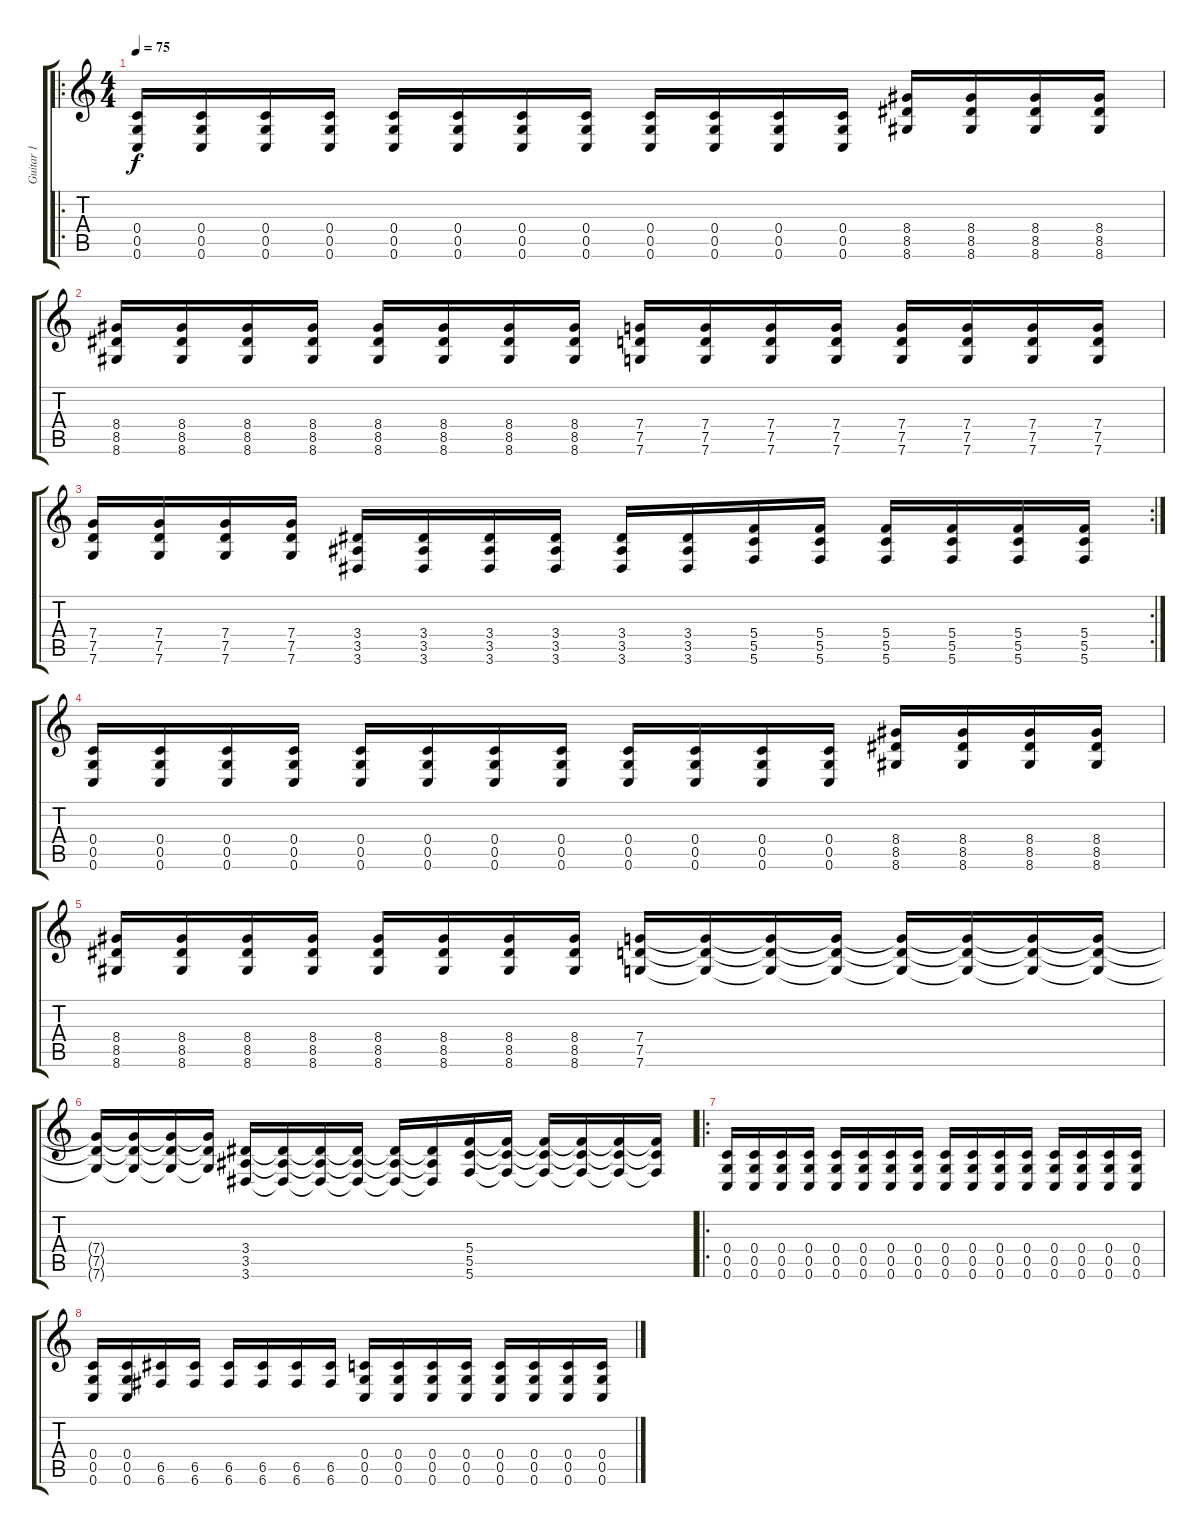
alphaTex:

\track ("Guitar 1" "Guitar 1") {instrument distortionguitar}
\staff {score tabs}
\tuning (D4 A3 F3 C3 G2 C2) {hide}
\ro
\ts (4 4)
\tempo 75
\clef g2
\ks c
(0.4 0.5 0.6).16{dy f} (0.4 0.5 0.6).16 (0.4 0.5 0.6).16 (0.4 0.5 0.6).16 (0.4 0.5 0.6).16 (0.4 0.5 0.6).16 (0.4 0.5 0.6).16 (0.4 0.5 0.6).16 (0.4 0.5 0.6).16 (0.4 0.5 0.6).16 (0.4 0.5 0.6).16 (0.4 0.5 0.6).16 (8.4 8.5 8.6).16 (8.4 8.5 8.6).16 (8.4 8.5 8.6).16 (8.4 8.5 8.6).16 |
(8.4 8.5 8.6).16 (8.4 8.5 8.6).16 (8.4 8.5 8.6).16 (8.4 8.5 8.6).16 (8.4 8.5 8.6).16 (8.4 8.5 8.6).16 (8.4 8.5 8.6).16 (8.4 8.5 8.6).16 (7.4 7.5 7.6).16 (7.4 7.5 7.6).16 (7.4 7.5 7.6).16 (7.4 7.5 7.6).16 (7.4 7.5 7.6).16 (7.4 7.5 7.6).16 (7.4 7.5 7.6).16 (7.4 7.5 7.6).16 |
\rc 2
(7.4 7.5 7.6).16 (7.4 7.5 7.6).16 (7.4 7.5 7.6).16 (7.4 7.5 7.6).16 (3.4 3.5 3.6).16 (3.4 3.5 3.6).16 (3.4 3.5 3.6).16 (3.4 3.5 3.6).16 (3.4 3.5 3.6).16 (3.4 3.5 3.6).16 (5.4 5.5 5.6).16 (5.4 5.5 5.6).16 (5.4 5.5 5.6).16 (5.4 5.5 5.6).16 (5.4 5.5 5.6).16 (5.4 5.5 5.6).16 |
(0.4 0.5 0.6).16 (0.4 0.5 0.6).16 (0.4 0.5 0.6).16 (0.4 0.5 0.6).16 (0.4 0.5 0.6).16 (0.4 0.5 0.6).16 (0.4 0.5 0.6).16 (0.4 0.5 0.6).16 (0.4 0.5 0.6).16 (0.4 0.5 0.6).16 (0.4 0.5 0.6).16 (0.4 0.5 0.6).16 (8.4 8.5 8.6).16 (8.4 8.5 8.6).16 (8.4 8.5 8.6).16 (8.4 8.5 8.6).16 |
(8.4 8.5 8.6).16 (8.4 8.5 8.6).16 (8.4 8.5 8.6).16 (8.4 8.5 8.6).16 (8.4 8.5 8.6).16 (8.4 8.5 8.6).16 (8.4 8.5 8.6).16 (8.4 8.5 8.6).16 (7.4 7.5 7.6).16 (7.4{t} 7.5{t} 7.6{t}).16 (7.4{t} 7.5{t} 7.6{t}).16 (7.4{t} 7.5{t} 7.6{t}).16 (7.4{t} 7.5{t} 7.6{t}).16 (7.4{t} 7.5{t} 7.6{t}).16 (7.4{t} 7.5{t} 7.6{t}).16 (7.4{t} 7.5{t} 7.6{t}).16 |
(7.4{t} 7.5{t} 7.6{t}).16 (7.4{t} 7.5{t} 7.6{t}).16 (7.4{t} 7.5{t} 7.6{t}).16 (7.4{t} 7.5{t} 7.6{t}).16 (3.4 3.5 3.6).16 (3.4{t} 3.5{t} 3.6{t}).16 (3.4{t} 3.5{t} 3.6{t}).16 (3.4{t} 3.5{t} 3.6{t}).16 (3.4{t} 3.5{t} 3.6{t}).16 (3.4{t} 3.5{t} 3.6{t}).16 (5.4 5.5 5.6).16 (5.4{t} 5.5{t} 5.6{t}).16 (5.4{t} 5.5{t} 5.6{t}).16 (5.4{t} 5.5{t} 5.6{t}).16 (5.4{t} 5.5{t} 5.6{t}).16 (5.4{t} 5.5{t} 5.6{t}).16 |
\ro
(0.4 0.5 0.6).16 (0.4 0.5 0.6).16 (0.4 0.5 0.6).16 (0.4 0.5 0.6).16 (0.4 0.5 0.6).16 (0.4 0.5 0.6).16 (0.4 0.5 0.6).16 (0.4 0.5 0.6).16 (0.4 0.5 0.6).16 (0.4 0.5 0.6).16 (0.4 0.5 0.6).16 (0.4 0.5 0.6).16 (0.4 0.5 0.6).16 (0.4 0.5 0.6).16 (0.4 0.5 0.6).16 (0.4 0.5 0.6).16 |
(0.4 0.5 0.6).16 (0.4 0.5 0.6).16 (6.5 6.6).16 (6.5 6.6).16 (6.5 6.6).16 (6.5 6.6).16 (6.5 6.6).16 (6.5 6.6).16 (0.4 0.5 0.6).16 (0.4 0.5 0.6).16 (0.4 0.5 0.6).16 (0.4 0.5 0.6).16 (0.4 0.5 0.6).16 (0.4 0.5 0.6).16 (0.4 0.5 0.6).16 (0.4 0.5 0.6).16
